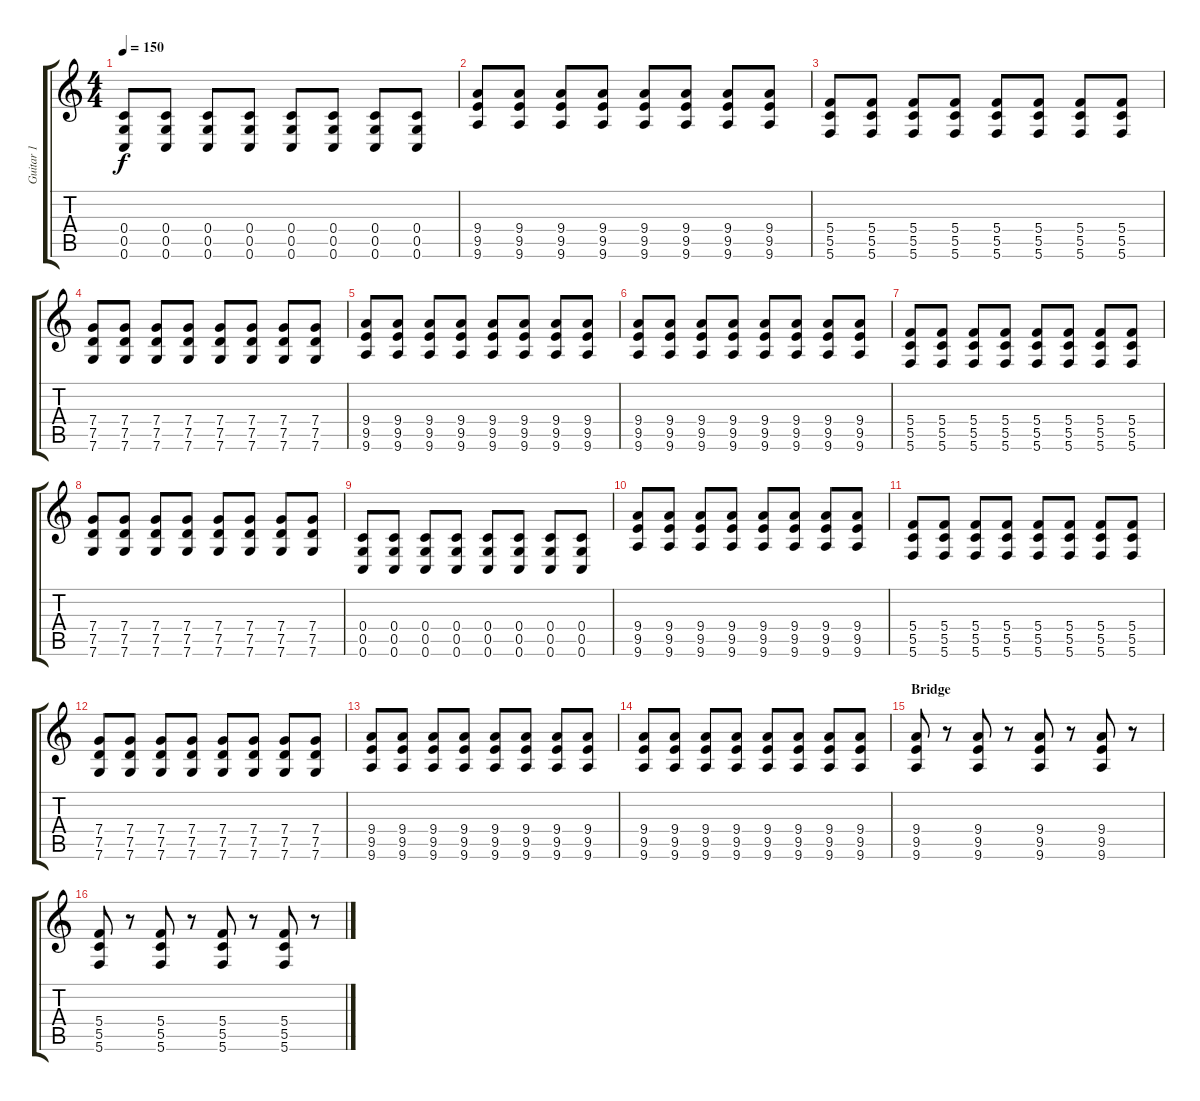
\track ("Guitar 1" "Guitar 1") {instrument distortionguitar}
\staff {score tabs}
\tuning (D4 A3 F3 C3 G2 C2) {hide}
\ts (4 4)
\tempo 150
\clef g2
\ks c
(0.4 0.5 0.6).8{dy f} (0.4 0.5 0.6).8 (0.4 0.5 0.6).8 (0.4 0.5 0.6).8 (0.4 0.5 0.6).8 (0.4 0.5 0.6).8 (0.4 0.5 0.6).8 (0.4 0.5 0.6).8 |
(9.4 9.5 9.6).8 (9.4 9.5 9.6).8 (9.4 9.5 9.6).8 (9.4 9.5 9.6).8 (9.4 9.5 9.6).8 (9.4 9.5 9.6).8 (9.4 9.5 9.6).8 (9.4 9.5 9.6).8 |
(5.4 5.5 5.6).8 (5.4 5.5 5.6).8 (5.4 5.5 5.6).8 (5.4 5.5 5.6).8 (5.4 5.5 5.6).8 (5.4 5.5 5.6).8 (5.4 5.5 5.6).8 (5.4 5.5 5.6).8 |
(7.4 7.5 7.6).8 (7.4 7.5 7.6).8 (7.4 7.5 7.6).8 (7.4 7.5 7.6).8 (7.4 7.5 7.6).8 (7.4 7.5 7.6).8 (7.4 7.5 7.6).8 (7.4 7.5 7.6).8 |
(9.4 9.5 9.6).8 (9.4 9.5 9.6).8 (9.4 9.5 9.6).8 (9.4 9.5 9.6).8 (9.4 9.5 9.6).8 (9.4 9.5 9.6).8 (9.4 9.5 9.6).8 (9.4 9.5 9.6).8 |
(9.4 9.5 9.6).8 (9.4 9.5 9.6).8 (9.4 9.5 9.6).8 (9.4 9.5 9.6).8 (9.4 9.5 9.6).8 (9.4 9.5 9.6).8 (9.4 9.5 9.6).8 (9.4 9.5 9.6).8 |
(5.4 5.5 5.6).8 (5.4 5.5 5.6).8 (5.4 5.5 5.6).8 (5.4 5.5 5.6).8 (5.4 5.5 5.6).8 (5.4 5.5 5.6).8 (5.4 5.5 5.6).8 (5.4 5.5 5.6).8 |
(7.4 7.5 7.6).8 (7.4 7.5 7.6).8 (7.4 7.5 7.6).8 (7.4 7.5 7.6).8 (7.4 7.5 7.6).8 (7.4 7.5 7.6).8 (7.4 7.5 7.6).8 (7.4 7.5 7.6).8 |
(0.4 0.5 0.6).8 (0.4 0.5 0.6).8 (0.4 0.5 0.6).8 (0.4 0.5 0.6).8 (0.4 0.5 0.6).8 (0.4 0.5 0.6).8 (0.4 0.5 0.6).8 (0.4 0.5 0.6).8 |
(9.4 9.5 9.6).8 (9.4 9.5 9.6).8 (9.4 9.5 9.6).8 (9.4 9.5 9.6).8 (9.4 9.5 9.6).8 (9.4 9.5 9.6).8 (9.4 9.5 9.6).8 (9.4 9.5 9.6).8 |
(5.4 5.5 5.6).8 (5.4 5.5 5.6).8 (5.4 5.5 5.6).8 (5.4 5.5 5.6).8 (5.4 5.5 5.6).8 (5.4 5.5 5.6).8 (5.4 5.5 5.6).8 (5.4 5.5 5.6).8 |
(7.4 7.5 7.6).8 (7.4 7.5 7.6).8 (7.4 7.5 7.6).8 (7.4 7.5 7.6).8 (7.4 7.5 7.6).8 (7.4 7.5 7.6).8 (7.4 7.5 7.6).8 (7.4 7.5 7.6).8 |
(9.4 9.5 9.6).8 (9.4 9.5 9.6).8 (9.4 9.5 9.6).8 (9.4 9.5 9.6).8 (9.4 9.5 9.6).8 (9.4 9.5 9.6).8 (9.4 9.5 9.6).8 (9.4 9.5 9.6).8 |
(9.4 9.5 9.6).8 (9.4 9.5 9.6).8 (9.4 9.5 9.6).8 (9.4 9.5 9.6).8 (9.4 9.5 9.6).8 (9.4 9.5 9.6).8 (9.4 9.5 9.6).8 (9.4 9.5 9.6).8 |
\section ("" "Bridge")
(9.4 9.5 9.6).8 r.8 (9.4 9.5 9.6).8 r.8 (9.4 9.5 9.6).8 r.8 (9.4 9.5 9.6).8 r.8 |
(5.4 5.5 5.6).8 r.8 (5.4 5.5 5.6).8 r.8 (5.4 5.5 5.6).8 r.8 (5.4 5.5 5.6).8 r.8
